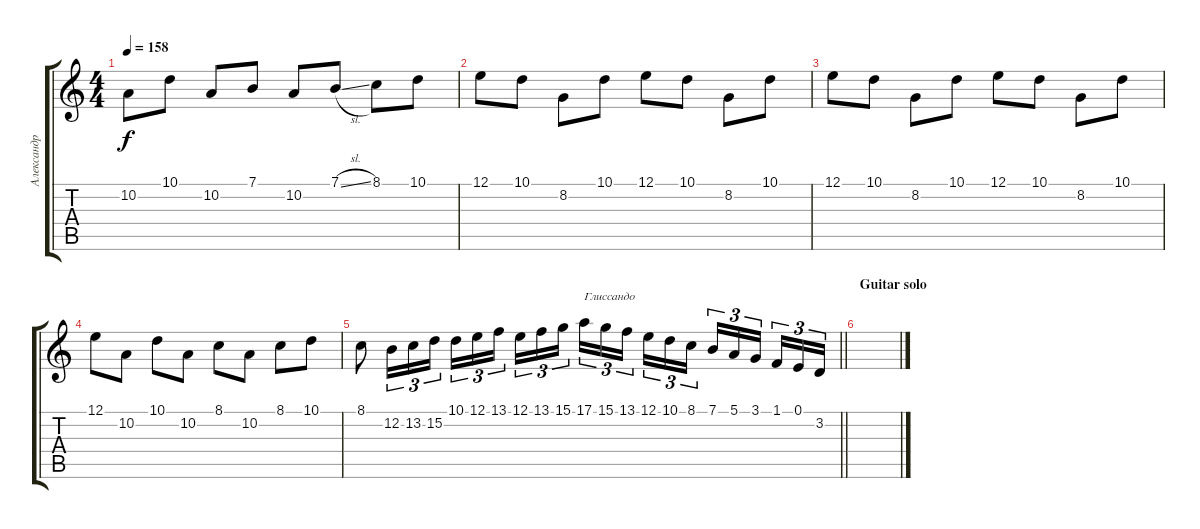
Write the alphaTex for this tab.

\track ("Александр \"Wish\" Андрюхин" "Александр ") {instrument piccolo}
\staff {score tabs}
\tuning (E4 B3 G3 D3 A2 E2) {hide}
\ts (4 4)
\tempo 158
\clef g2
\ks c
10.2.8{dy f} 10.1.8 10.2.8 7.1.8 10.2.8 7.1{sl}.8 8.1.8 10.1.8 |
12.1.8 10.1.8 8.2.8 10.1.8 12.1.8 10.1.8 8.2.8 10.1.8 |
12.1.8 10.1.8 8.2.8 10.1.8 12.1.8 10.1.8 8.2.8 10.1.8 |
12.1.8 10.2.8 10.1.8 10.2.8 8.1.8 10.2.8 8.1.8 10.1.8 |
\barLineRight lightlight
8.1.8 12.2.16{tu (3 2)} 13.2.16{tu (3 2)} 15.2.16{tu (3 2)} 10.1.16{tu (3 2)} 12.1.16{tu (3 2)} 13.1.16{tu (3 2)} 12.1.16{tu (3 2)} 13.1.16{tu (3 2)} 15.1.16{tu (3 2)} 17.1.16{tu (3 2) txt "Глиссандо"} 15.1.16{tu (3 2)} 13.1.16{tu (3 2)} 12.1.16{tu (3 2)} 10.1.16{tu (3 2)} 8.1.16{tu (3 2)} 7.1.16{tu (3 2)} 5.1.16{tu (3 2)} 3.1.16{tu (3 2)} 1.1.16{tu (3 2)} 0.1.16{tu (3 2)} 3.2.16{tu (3 2)} |
\section ("" "Guitar solo")
